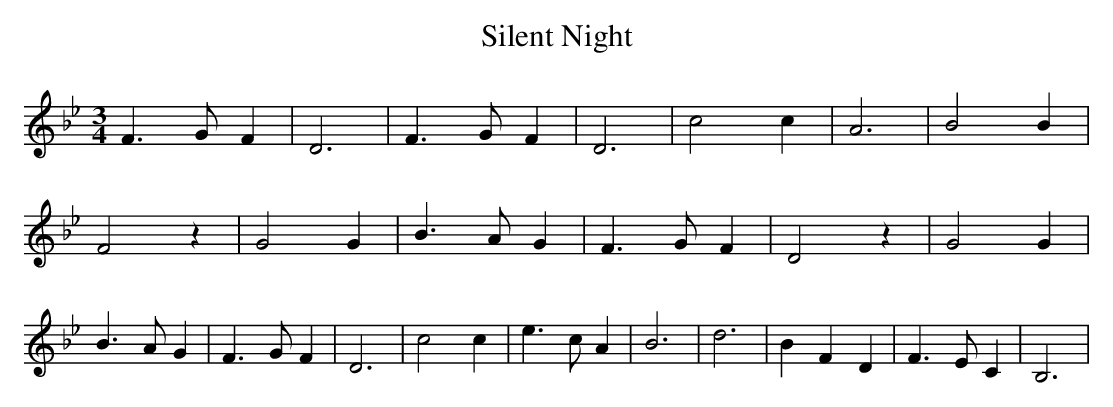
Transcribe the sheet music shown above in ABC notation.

X:1
T:Silent Night
M:3/4
L:1/4
K:Bb
 F3/2- G/2 F| D3| F3/2- G/2 F| D3| c2 c| A3| B2 B| F2 z| G2 G| B3/2- A/2 G|\
 F3/2 G/2 F| D2 z| G2 G| B3/2 A/2 G| F3/2 G/2 F| D3| c2 c| e3/2 c/2 A|\
 B3-| d3| B- F D| F3/2 E/2 C| B,3|
